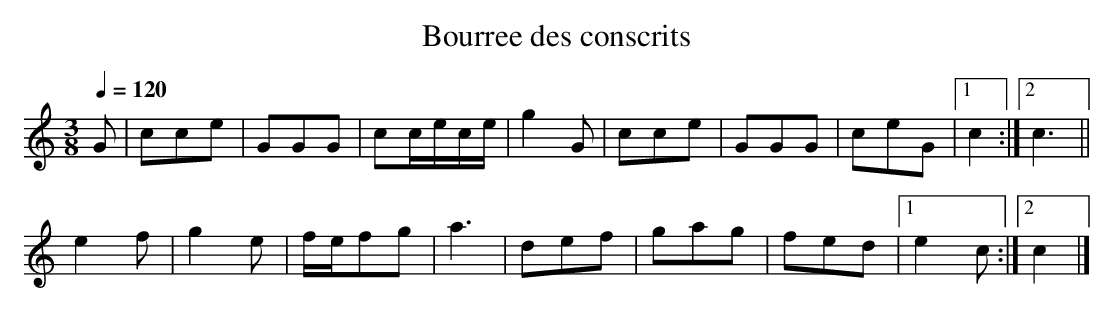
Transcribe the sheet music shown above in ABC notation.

X:1
T:Bourree des conscrits
M:3/8
L:1/8
Q:1/4=120
K:C
G|cce|GGG|cc/e/c/e/|   g2   \
G|cce|GGG|ceG      |[1 c2 :|\
                    [2 c3 ||
  e2f|g2e|f/e/fg   |   a3  |\
  def|gag|fed      |[1 e2c:|\
                    [2 c2|]
